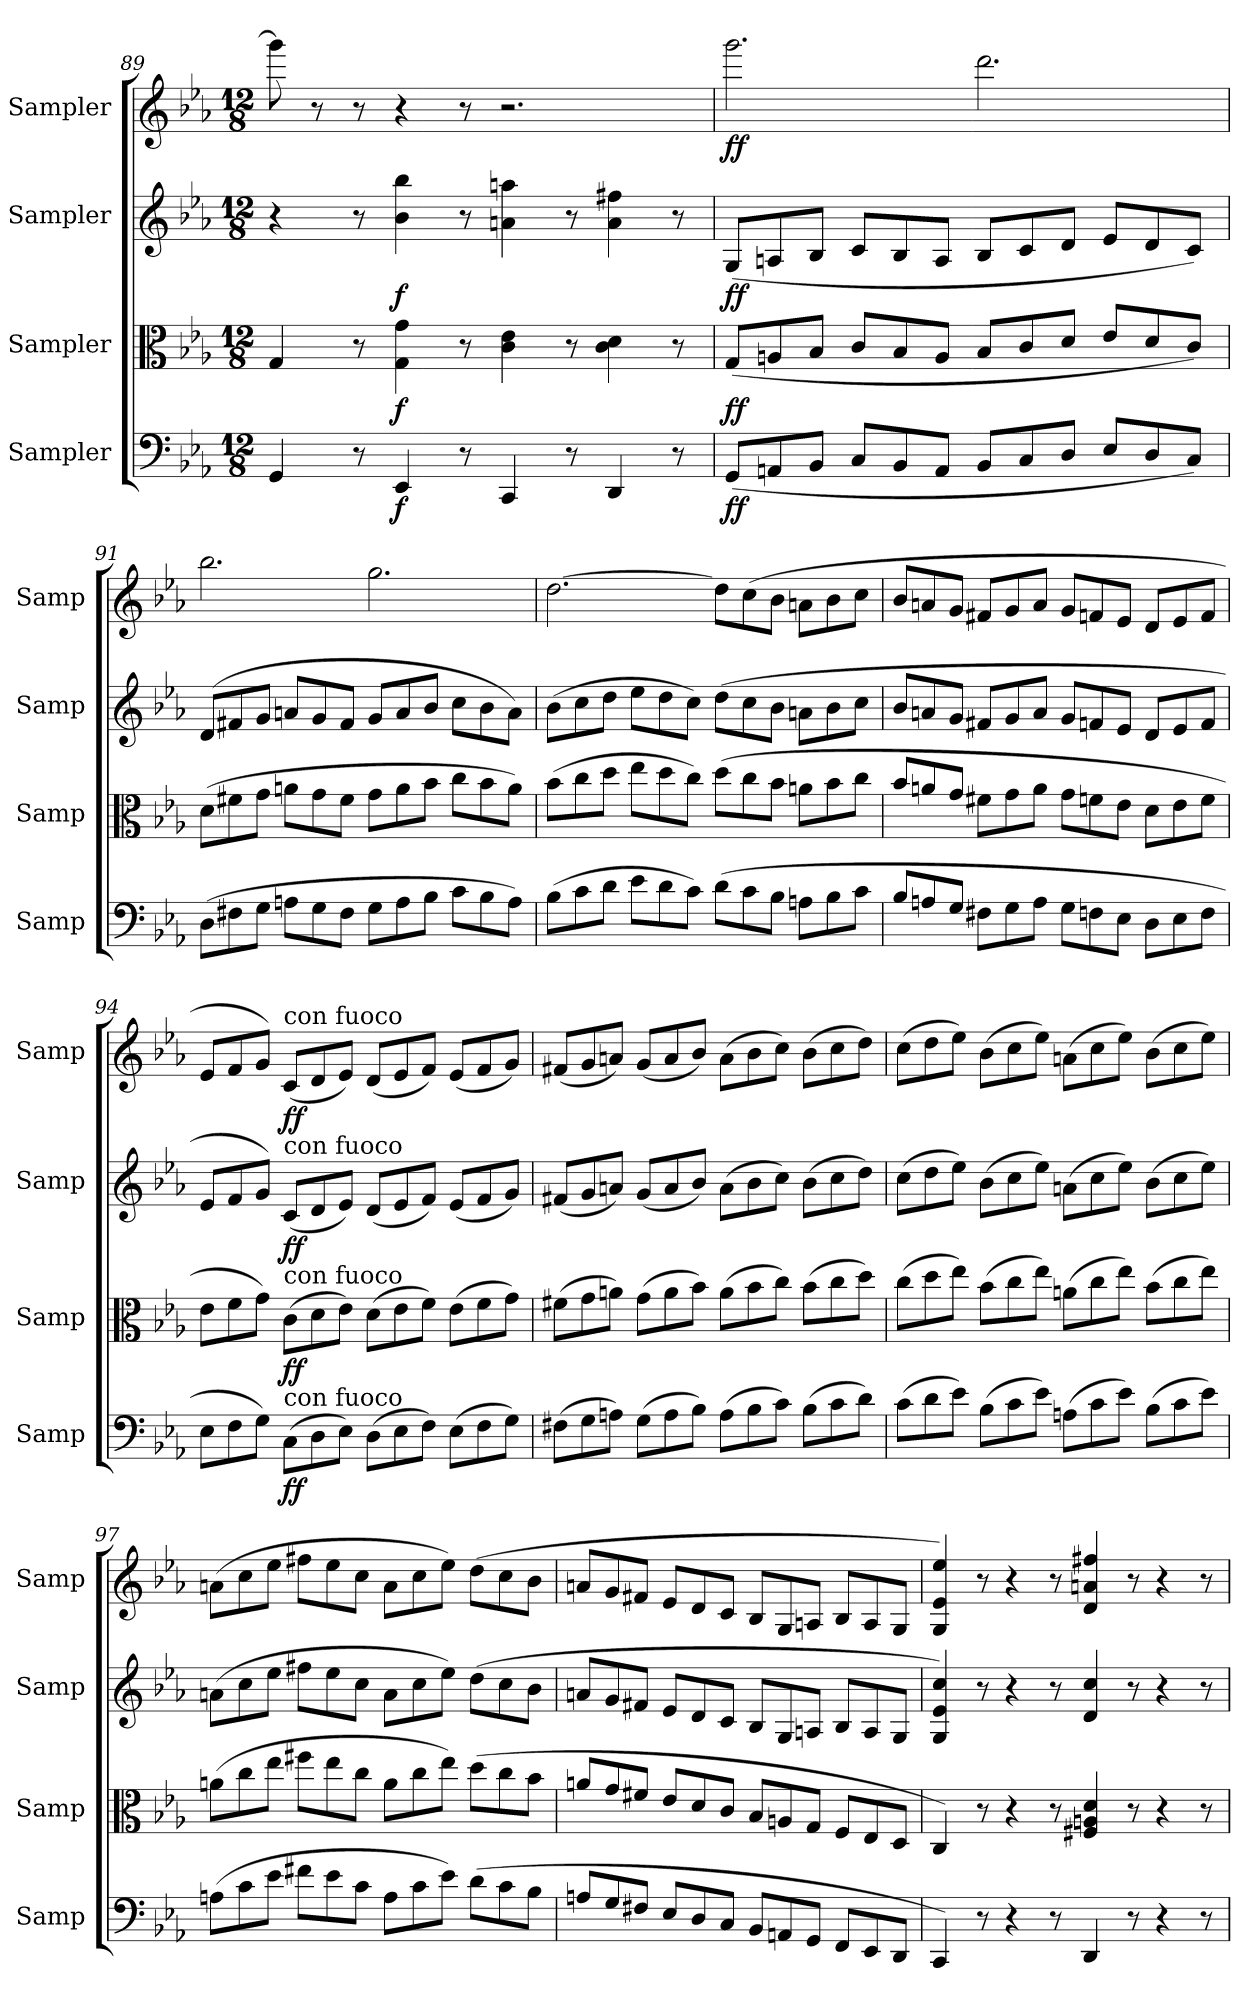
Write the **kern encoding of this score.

**kern	**dynam	**kern	**dynam	**kern	**dynam	**kern	**dynam
*part4	*part4	*part3	*part3	*part2	*part2	*part1	*part1
*staff4	*staff4	*staff3	*staff3	*staff2	*staff2	*staff1	*staff1
*I"Sampler	*	*I"Sampler	*	*I"Sampler	*	*I"Sampler	*
*I'Samp	*	*I'Samp	*	*I'Samp	*	*I'Samp	*
!!LO:PB:g=z
*clefF4	*	*clefC3	*	*clefG2	*	*clefG2	*
*k[b-e-a-]	*	*k[b-e-a-]	*	*k[b-e-a-]	*	*k[b-e-a-]	*
*M12/8	*	*M12/8	*	*M12/8	*	*M12/8	*
=89	=89	=89	=89	=89	=89	=89	=89
4GG/	.	4G/	.	4r	.	8ggg\]	.
.	.	.	.	.	.	8r	.
8r	.	8r	.	8r	.	8r	.
!	!LO:DY:b	!	!LO:DY:b	!	!LO:DY:b	!	!
4EE-/	f	4G\ 4g\	f	4b-\ 4bb-\	f	4r	.
8r	.	8r	.	8r	.	8r	.
4CC/	.	4c\ 4e-\	.	4an\ 4aan\	.	2.r	.
8r	.	8r	.	8r	.	.	.
4DD/	.	4c\ 4d\	.	4a\ 4ff#X\	.	.	.
8r	.	8r	.	8r	.	.	.
=90	=90	=90	=90	=90	=90	=90	=90
!	!LO:DY:b	!	!LO:DY:b	!	!LO:DY:b	!	!LO:DY:b
(8GG/L	ff	(8G/L	ff	(8G/L	ff	2.ggg\	ff
8AAn/	.	8An/	.	8An/	.	.	.
8BB-/J	.	8B-/J	.	8B-/J	.	.	.
8C/L	.	8c/L	.	8c/L	.	.	.
8BB-/	.	8B-/	.	8B-/	.	.	.
8AA/J	.	8A/J	.	8A/J	.	.	.
8BB-/L	.	8B-/L	.	8B-/L	.	2.ddd\	.
8C/	.	8c/	.	8c/	.	.	.
8D/J	.	8d/J	.	8d/J	.	.	.
8E-/L	.	8e-/L	.	8e-/L	.	.	.
8D/	.	8d/	.	8d/	.	.	.
8C/J)	.	8c/J)	.	8c/J)	.	.	.
=91	=91	=91	=91	=91	=91	=91	=91
(8D\L	.	(8d\L	.	(8d/L	.	2.bb-\	.
8F#X\	.	8f#X\	.	8f#X/	.	.	.
8G\J	.	8g\J	.	8g/J	.	.	.
8An\L	.	8an\L	.	8an/L	.	.	.
8G\	.	8g\	.	8g/	.	.	.
8F#\J	.	8f#\J	.	8f#/J	.	.	.
8G\L	.	8g\L	.	8g/L	.	2.gg\	.
8A\	.	8a\	.	8a/	.	.	.
8B-\J	.	8b-\J	.	8b-/J	.	.	.
8c\L	.	8cc\L	.	8cc\L	.	.	.
8B-\	.	8b-\	.	8b-\	.	.	.
8A\J)	.	8a\J)	.	8a\J)	.	.	.
=92	=92	=92	=92	=92	=92	=92	=92
(8B-\L	.	(8b-\L	.	(8b-\L	.	[2.dd\	.
8c\	.	8cc\	.	8cc\	.	.	.
8d\J	.	8dd\J	.	8dd\J	.	.	.
8e-\L	.	8ee-\L	.	8ee-\L	.	.	.
8d\	.	8dd\	.	8dd\	.	.	.
8c\J)	.	8cc\J)	.	8cc\J)	.	.	.
(8d\L	.	(8dd\L	.	(8dd\L	.	8dd\L]	.
8c\	.	8cc\	.	8cc\	.	(8cc\	.
8B-\J	.	8b-\J	.	8b-\J	.	8b-\J	.
8An\L	.	8an\L	.	8an\L	.	8an\L	.
8B-\	.	8b-\	.	8b-\	.	8b-\	.
8c\J	.	8cc\J	.	8cc\J	.	8cc\J	.
=93	=93	=93	=93	=93	=93	=93	=93
8B-/L	.	8b-/L	.	8b-/L	.	8b-/L	.
8An/	.	8an/	.	8an/	.	8an/	.
8G/J	.	8g/J	.	8g/J	.	8g/J	.
8F#X\L	.	8f#X\L	.	8f#X/L	.	8f#X/L	.
8G\	.	8g\	.	8g/	.	8g/	.
8A\J	.	8a\J	.	8a/J	.	8a/J	.
8G\L	.	8g\L	.	8g/L	.	8g/L	.
8Fn\	.	8fn\	.	8fn/	.	8fn/	.
8E-\J	.	8e-\J	.	8e-/J	.	8e-/J	.
8D\L	.	8d\L	.	8d/L	.	8d/L	.
8E-\	.	8e-\	.	8e-/	.	8e-/	.
8F\J	.	8f\J	.	8f/J	.	8f/J	.
!!LO:LB:g=z
=94	=94	=94	=94	=94	=94	=94	=94
8E-\L	.	8e-\L	.	8e-/L	.	8e-/L	.
8F\	.	8f\	.	8f/	.	8f/	.
8G\J)	.	8g\J)	.	8g/J)	.	8g/J)	.
!	!	!	!	!	!	!LO:TX:a:t=con fuoco	!
!	!	!	!	!LO:TX:a:t=con fuoco	!	!	!
!	!	!LO:TX:a:t=con fuoco	!	!	!	!	!
!LO:TX:a:t=con fuoco	!	!	!	!	!	!	!
!	!LO:DY:b	!	!LO:DY:b	!	!LO:DY:b	!	!LO:DY:b
(8C\L	ff	(8c\L	ff	(8c/L	ff	(8c/L	ff
8D\	.	8d\	.	8d/	.	8d/	.
8E-\J)	.	8e-\J)	.	8e-/J)	.	8e-/J)	.
(8D\L	.	(8d\L	.	(8d/L	.	(8d/L	.
8E-\	.	8e-\	.	8e-/	.	8e-/	.
8F\J)	.	8f\J)	.	8f/J)	.	8f/J)	.
(8E-\L	.	(8e-\L	.	(8e-/L	.	(8e-/L	.
8F\	.	8f\	.	8f/	.	8f/	.
8G\J)	.	8g\J)	.	8g/J)	.	8g/J)	.
=95	=95	=95	=95	=95	=95	=95	=95
(8F#X\L	.	(8f#X\L	.	(8f#X/L	.	(8f#X/L	.
8G\	.	8g\	.	8g/	.	8g/	.
8An\J)	.	8an\J)	.	8an/J)	.	8an/J)	.
(8G\L	.	(8g\L	.	(8g/L	.	(8g/L	.
8A\	.	8a\	.	8a/	.	8a/	.
8B-\J)	.	8b-\J)	.	8b-/J)	.	8b-/J)	.
(8A\L	.	(8a\L	.	(8a\L	.	(8a\L	.
8B-\	.	8b-\	.	8b-\	.	8b-\	.
8c\J)	.	8cc\J)	.	8cc\J)	.	8cc\J)	.
(8B-\L	.	(8b-\L	.	(8b-\L	.	(8b-\L	.
8c\	.	8cc\	.	8cc\	.	8cc\	.
8d\J)	.	8dd\J)	.	8dd\J)	.	8dd\J)	.
=96	=96	=96	=96	=96	=96	=96	=96
(8c\L	.	(8cc\L	.	(8cc\L	.	(8cc\L	.
8d\	.	8dd\	.	8dd\	.	8dd\	.
8e-\J)	.	8ee-\J)	.	8ee-\J)	.	8ee-\J)	.
(8B-\L	.	(8b-\L	.	(8b-\L	.	(8b-\L	.
8c\	.	8cc\	.	8cc\	.	8cc\	.
8e-\J)	.	8ee-\J)	.	8ee-\J)	.	8ee-\J)	.
(8An\L	.	(8an\L	.	(8an\L	.	(8an\L	.
8c\	.	8cc\	.	8cc\	.	8cc\	.
8e-\J)	.	8ee-\J)	.	8ee-\J)	.	8ee-\J)	.
(8B-\L	.	(8b-\L	.	(8b-\L	.	(8b-\L	.
8c\	.	8cc\	.	8cc\	.	8cc\	.
8e-\J)	.	8ee-\J)	.	8ee-\J)	.	8ee-\J)	.
=97	=97	=97	=97	=97	=97	=97	=97
(8An\L	.	(8an\L	.	(8an\L	.	(8an\L	.
8c\	.	8cc\	.	8cc\	.	8cc\	.
8e-\J	.	8ee-\J	.	8ee-\J	.	8ee-\J	.
8f#X\L	.	8ff#X\L	.	8ff#X\L	.	8ff#X\L	.
8e-\	.	8ee-\	.	8ee-\	.	8ee-\	.
8c\J	.	8cc\J	.	8cc\J	.	8cc\J	.
8A\L	.	8a\L	.	8a\L	.	8a\L	.
8c\	.	8cc\	.	8cc\	.	8cc\	.
8e-\J)	.	8ee-\J)	.	8ee-\J)	.	8ee-\J)	.
(8d\L	.	(8dd\L	.	(8dd\L	.	(8dd\L	.
8c\	.	8cc\	.	8cc\	.	8cc\	.
8B-\J	.	8b-\J	.	8b-\J	.	8b-\J	.
=98	=98	=98	=98	=98	=98	=98	=98
8An/L	.	8an/L	.	8an/L	.	8an/L	.
8G/	.	8g/	.	8g/	.	8g/	.
8F#X/J	.	8f#X/J	.	8f#X/J	.	8f#X/J	.
8E-/L	.	8e-/L	.	8e-/L	.	8e-/L	.
8D/	.	8d/	.	8d/	.	8d/	.
8C/J	.	8c/J	.	8c/J	.	8c/J	.
8BB-/L	.	8B-/L	.	8B-/L	.	8B-/L	.
8AAn/	.	8An/	.	8G/	.	8G/	.
8GG/J	.	8G/J	.	8An/J	.	8An/J	.
8FF/L	.	8F/L	.	8B-/L	.	8B-/L	.
8EE-/	.	8E-/	.	8A/	.	8A/	.
8DD/J	.	8D/J	.	8G/J	.	8G/J	.
!!LO:LB:g=z
=99	=99	=99	=99	=99	=99	=99	=99
4CC/)	.	4C/)	.	4G/ 4e-/ 4cc/)	.	4G/ 4e-/ 4ee-/)	.
8r	.	8r	.	8r	.	8r	.
4r	.	4r	.	4r	.	4r	.
8r	.	8r	.	8r	.	8r	.
4DD/	.	4F#X/ 4An/ 4d/	.	4d/ 4cc/	.	4d/ 4an/ 4ff#X/	.
8r	.	8r	.	8r	.	8r	.
4r	.	4r	.	4r	.	4r	.
8r	.	8r	.	8r	.	8r	.
=	=	=	=	=	=	=	=
*-	*-	*-	*-	*-	*-	*-	*-
